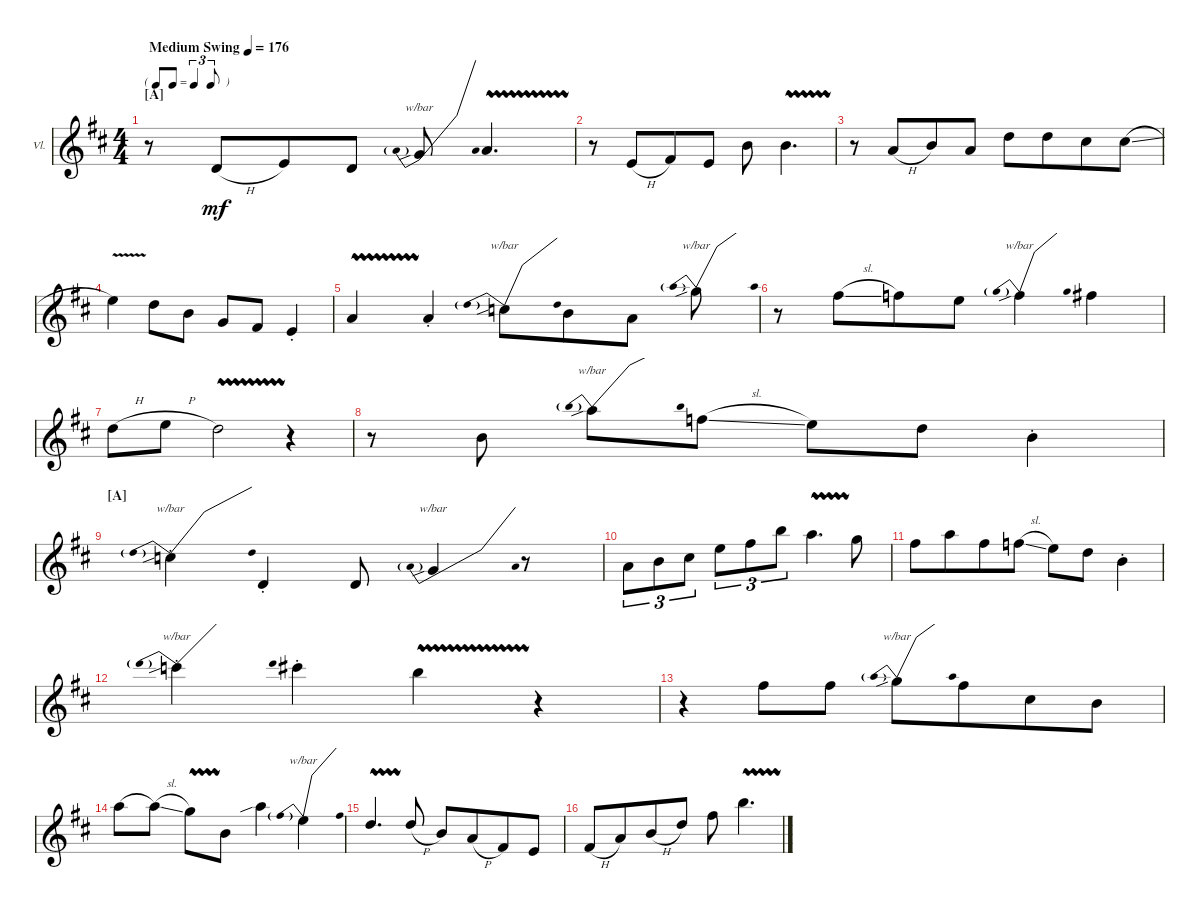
\defaultSystemsLayout 4
\bracketExtendMode groupsimilarinstruments
\firstSystemTrackNameOrientation horizontal
\otherSystemsTrackNameOrientation horizontal
\track ("Violin" "Vl.") {multiBarRest instrument violin}
\staff {score}
\tuning (E5 A4 D4 G3)
\ts (4 4)
\tf triplet8th
\section ("A" "")
\tempo (176 "Medium Swing")
\clef g2
\ks d
r.8{dy mf instrument violin} 0.3{h}.8{beam merge} 2.3.8 0.3.8 0.2{sib}.8{tbe (predivedive default 0 -4 49.199999999999996 0)} 0.2{vw}.4{d} |
r.8 2.3{h}.8{beam merge} 4.3.8 2.3.8 2.2.8 2.2{vw}.4{d} |
r.8 0.2{h}.8{beam merge} 2.2.8 0.2.8 5.2.8 5.2.8{beam merge} 4.2.8 4.2{sl}.8 |
7.2{v}.4 5.2.8 2.2.8 5.3.8 4.3.8 2.3{st}.4 |
0.2{vw}.4 0.2{st}.4 5.2{sib}.8{tbe (predivedive default 0 -4 30 0)} 2.2.8{beam merge} 0.2.8{beam split} 5.1{sib}.8{tbe (predivedive default 0 -4 48 0)} |
r.8 2.1{sl}.8{beam merge} 1.1.8 0.1.8 3.1{sib}.4{tbe (predivedive default 0 -4 43.8 0)} 2.1.4 |
5.2{h}.8 7.2{h}.8 5.2{vw}.2 r.4 |
r.8 2.2.8 7.1{sib}.8{tbe (predivedive default 0 -4 30 0)} 1.1{sl}.8 0.1.8 5.2.8 2.2{st}.4 |
\section ("A" "")
5.2{sib st}.4{tbe (predivedive default 0 -4 30 0)} 0.3{st}.4 0.3.8 0.2{sib}.4{tbe (predivedive default 0 -4 43.199999999999996 0)} r.8 |
0.2.8{tu (3 2)} 2.2.8{tu (3 2)} 4.2.8{tu (3 2)} 0.1.8{tu (3 2)} 2.1.8{tu (3 2)} 7.1.8{tu (3 2)} 5.1{vw}.4{d} 3.1.8 |
2.1.8 5.1.8{beam merge} 2.1.8 1.1{sl}.8 0.1.8 5.2.8 2.2{st}.4 |
10.1{sib st}.4{tbe (predivedive default 0 -4 18.599999999999998 0)} 9.1{st}.4 7.1{vw}.4 r.4 |
r.4 2.1.8 2.1.8 5.1{sib}.8{tbe (predivedive default 0 -4 46.199999999999996 0)} 2.1.8{beam merge} 4.2.8 2.2.8 |
5.1.8{legatoorigin} 5.1{sl}.8{beam split} 3.1{vw}.8{beam merge} 2.2.8 5.1{sib}.4 2.1.4{tbe (predivedive default 0 -4 50.4 0)} |
5.2{vw}.4{d} 5.2{h}.8{beam invert} 2.2.8 7.3{h}.8{beam merge} 4.3.8 2.3.8 |
4.3{h}.8 7.3.8{beam merge} 2.2{h}.8 5.2.8 9.2.8 7.1{vw}.4{d}
